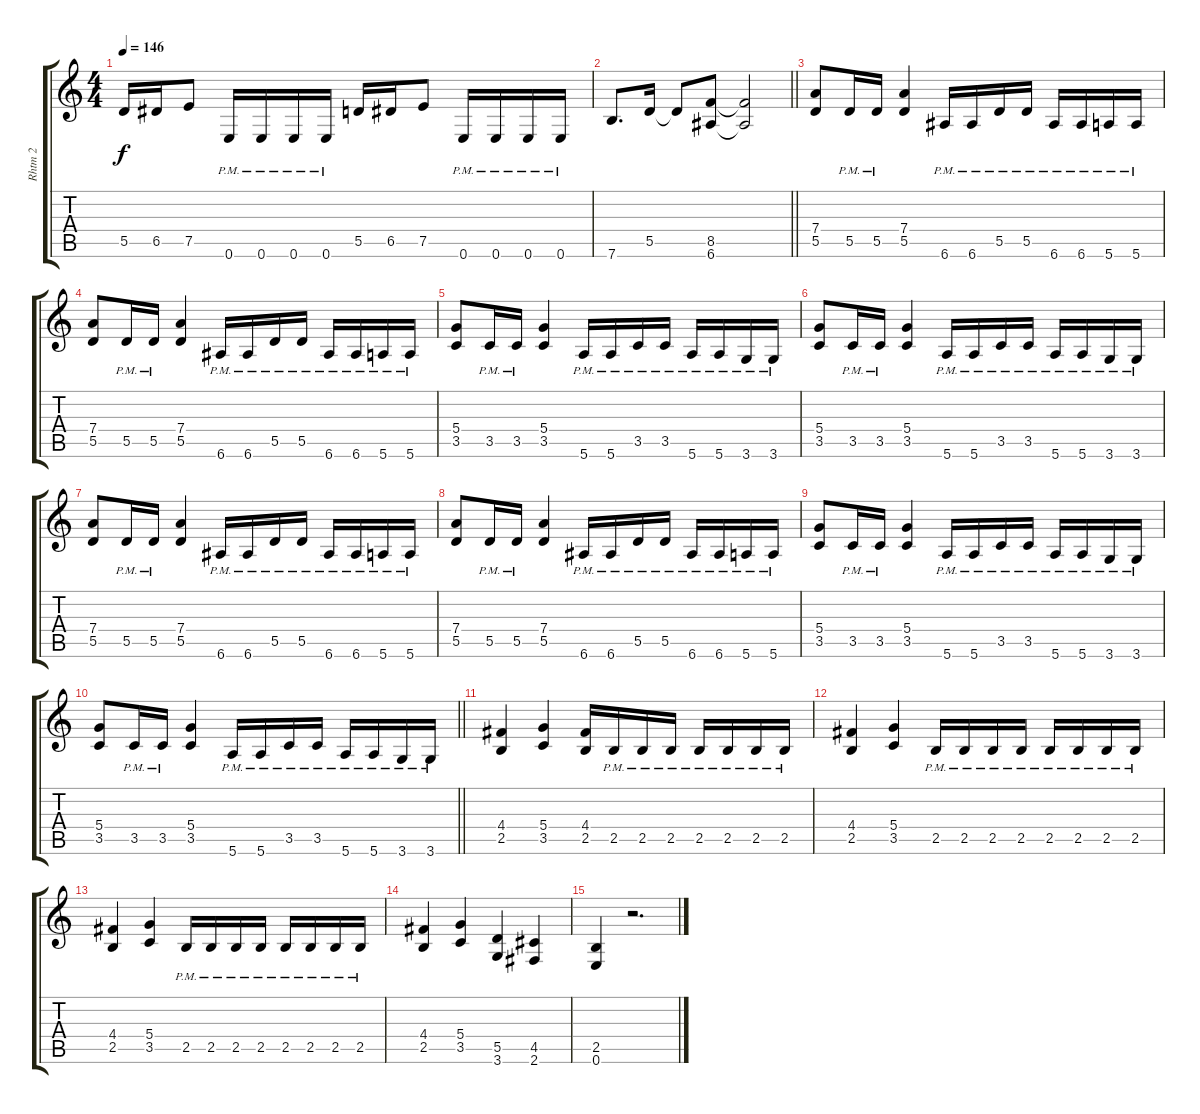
\track ("Rhtm 2" "Rhtm 2") {instrument distortionguitar}
\staff {score tabs}
\tuning (E4 B3 G3 D3 A2 E2) {hide}
\ts (4 4)
\tempo 146
\clef g2
\ks c
5.5.16{dy f} 6.5.16 7.5.8 0.6{pm}.16 0.6{pm}.16 0.6{pm}.16 0.6{pm}.16 5.5.16 6.5.16 7.5.8 0.6{pm}.16 0.6{pm}.16 0.6{pm}.16 0.6{pm}.16 |
\barLineRight lightlight
7.6.8{d} 5.5.16 5.5{t}.8 (8.5 6.6).8 (8.5{t} 6.6{t}).2 |
(7.4 5.5).8 5.5{pm}.16 5.5{pm}.16 (7.4 5.5).4 6.6{pm}.16 6.6{pm}.16 5.5{pm}.16 5.5{pm}.16 6.6{pm}.16 6.6{pm}.16 5.6{pm}.16 5.6{pm}.16 |
(7.4 5.5).8 5.5{pm}.16 5.5{pm}.16 (7.4 5.5).4 6.6{pm}.16 6.6{pm}.16 5.5{pm}.16 5.5{pm}.16 6.6{pm}.16 6.6{pm}.16 5.6{pm}.16 5.6{pm}.16 |
(5.4 3.5).8 3.5{pm}.16 3.5{pm}.16 (5.4 3.5).4 5.6{pm}.16 5.6{pm}.16 3.5{pm}.16 3.5{pm}.16 5.6{pm}.16 5.6{pm}.16 3.6{pm}.16 3.6{pm}.16 |
(5.4 3.5).8 3.5{pm}.16 3.5{pm}.16 (5.4 3.5).4 5.6{pm}.16 5.6{pm}.16 3.5{pm}.16 3.5{pm}.16 5.6{pm}.16 5.6{pm}.16 3.6{pm}.16 3.6{pm}.16 |
(7.4 5.5).8 5.5{pm}.16 5.5{pm}.16 (7.4 5.5).4 6.6{pm}.16 6.6{pm}.16 5.5{pm}.16 5.5{pm}.16 6.6{pm}.16 6.6{pm}.16 5.6{pm}.16 5.6{pm}.16 |
(7.4 5.5).8 5.5{pm}.16 5.5{pm}.16 (7.4 5.5).4 6.6{pm}.16 6.6{pm}.16 5.5{pm}.16 5.5{pm}.16 6.6{pm}.16 6.6{pm}.16 5.6{pm}.16 5.6{pm}.16 |
(5.4 3.5).8 3.5{pm}.16 3.5{pm}.16 (5.4 3.5).4 5.6{pm}.16 5.6{pm}.16 3.5{pm}.16 3.5{pm}.16 5.6{pm}.16 5.6{pm}.16 3.6{pm}.16 3.6{pm}.16 |
\barLineRight lightlight
(5.4 3.5).8 3.5{pm}.16 3.5{pm}.16 (5.4 3.5).4 5.6{pm}.16 5.6{pm}.16 3.5{pm}.16 3.5{pm}.16 5.6{pm}.16 5.6{pm}.16 3.6{pm}.16 3.6{pm}.16 |
(4.4 2.5).4 (5.4 3.5).4 (4.4 2.5).16 2.5{pm}.16 2.5{pm}.16 2.5{pm}.16 2.5{pm}.16 2.5{pm}.16 2.5{pm}.16 2.5{pm}.16 |
(4.4 2.5).4 (5.4 3.5).4 2.5{pm}.16 2.5{pm}.16 2.5{pm}.16 2.5{pm}.16 2.5{pm}.16 2.5{pm}.16 2.5{pm}.16 2.5{pm}.16 |
(4.4 2.5).4 (5.4 3.5).4 2.5{pm}.16 2.5{pm}.16 2.5{pm}.16 2.5{pm}.16 2.5{pm}.16 2.5{pm}.16 2.5{pm}.16 2.5{pm}.16 |
(4.4 2.5).4 (5.4 3.5).4 (5.5 3.6).4 (4.5 2.6).4 |
(2.5 0.6).4 r.2{d}
